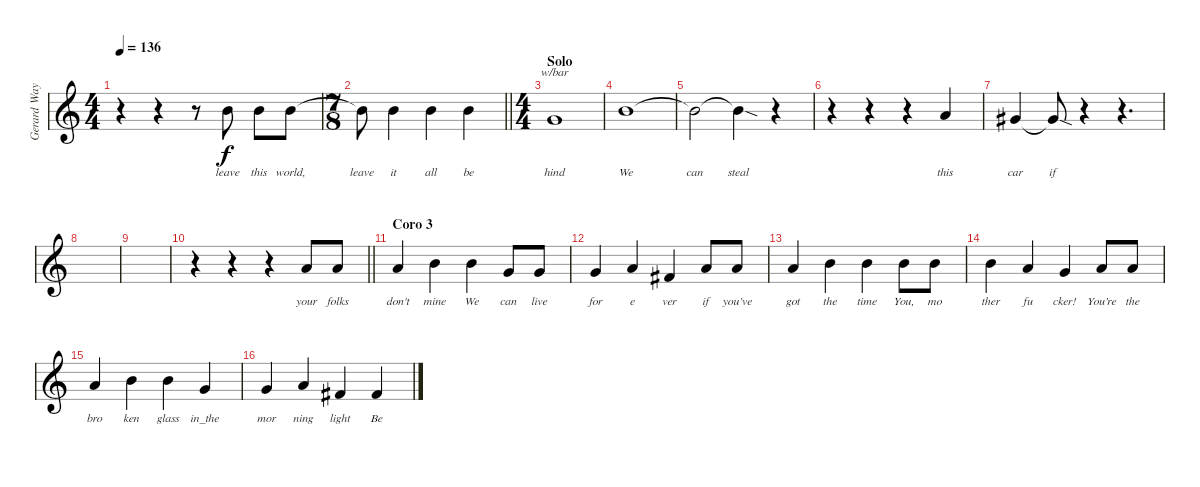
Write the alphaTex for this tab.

\track ("Gerard Way [Vocals]" "Gerard Way") {instrument clarinet}
\staff {score}
\tuning (E4 B3 G3 D3 A2 E2) {hide}
\ts (4 4)
\tempo 136
\clef g2
\ks c
r.4{dy f} r.4 r.8 7.1.8{lyrics (0 "leave") lyrics (1 "") lyrics (2 "") lyrics (3 "") lyrics (4 "") instrument englishhorn} 7.1.8{lyrics (0 "this") lyrics (1 "") lyrics (2 "") lyrics (3 "") lyrics (4 "")} 7.1.8{lyrics (0 "world,") lyrics (1 "") lyrics (2 "") lyrics (3 "") lyrics (4 "")} |
\ts (7 8)
\barLineRight lightlight
7.1{t}.8{lyrics (0 "leave") lyrics (1 "") lyrics (2 "") lyrics (3 "") lyrics (4 "")} 7.1.4{lyrics (0 "it") lyrics (1 "") lyrics (2 "") lyrics (3 "") lyrics (4 "")} 7.1.4{lyrics (0 "all") lyrics (1 "") lyrics (2 "") lyrics (3 "") lyrics (4 "")} 7.1.4{lyrics (0 "be") lyrics (1 "") lyrics (2 "") lyrics (3 "") lyrics (4 "")} |
\ts (4 4)
\section ("" "Solo")
7.1.1{tbe (custom default 0 -8 29 0 37 0 60 0) lyrics (0 "hind") lyrics (1 "") lyrics (2 "") lyrics (3 "") lyrics (4 "")} |
7.1{t}.1{lyrics (0 "We") lyrics (1 "") lyrics (2 "") lyrics (3 "") lyrics (4 "")} |
7.1{t}.2{lyrics (0 "can") lyrics (1 "") lyrics (2 "") lyrics (3 "") lyrics (4 "")} 7.1{sod t}.4{lyrics (0 "steal") lyrics (1 "") lyrics (2 "") lyrics (3 "") lyrics (4 "")} r.4 |
r.4 r.4 r.4 5.1.4{lyrics (0 "this") lyrics (1 "") lyrics (2 "") lyrics (3 "") lyrics (4 "")} |
4.1.4{lyrics (0 "car") lyrics (1 "") lyrics (2 "") lyrics (3 "") lyrics (4 "")} 4.1{sod t}.8{lyrics (0 "if") lyrics (1 "") lyrics (2 "") lyrics (3 "") lyrics (4 "")} r.4 r.4{d} |
|
|
\barLineRight lightlight
r.4 r.4 r.4 5.1.8{lyrics (0 "your") lyrics (1 "") lyrics (2 "") lyrics (3 "") lyrics (4 "") instrument clarinet} 5.1.8{lyrics (0 "folks") lyrics (1 "") lyrics (2 "") lyrics (3 "") lyrics (4 "")} |
\section ("" "Coro 3")
5.1.4{lyrics (0 "don't") lyrics (1 "") lyrics (2 "") lyrics (3 "") lyrics (4 "")} 7.1.4{lyrics (0 "mine") lyrics (1 "") lyrics (2 "") lyrics (3 "") lyrics (4 "")} 7.1.4{lyrics (0 "We") lyrics (1 "") lyrics (2 "") lyrics (3 "") lyrics (4 "")} 3.1.8{lyrics (0 "can") lyrics (1 "") lyrics (2 "") lyrics (3 "") lyrics (4 "")} 3.1.8{lyrics (0 "live") lyrics (1 "") lyrics (2 "") lyrics (3 "") lyrics (4 "")} |
3.1.4{lyrics (0 "for") lyrics (1 "") lyrics (2 "") lyrics (3 "") lyrics (4 "")} 5.1.4{lyrics (0 "e") lyrics (1 "") lyrics (2 "") lyrics (3 "") lyrics (4 "")} 2.1.4{lyrics (0 "ver") lyrics (1 "") lyrics (2 "") lyrics (3 "") lyrics (4 "")} 5.1.8{lyrics (0 "if") lyrics (1 "") lyrics (2 "") lyrics (3 "") lyrics (4 "")} 5.1.8{lyrics (0 "you’ve") lyrics (1 "") lyrics (2 "") lyrics (3 "") lyrics (4 "")} |
5.1.4{lyrics (0 "got") lyrics (1 "") lyrics (2 "") lyrics (3 "") lyrics (4 "")} 7.1.4{lyrics (0 "the") lyrics (1 "") lyrics (2 "") lyrics (3 "") lyrics (4 "")} 7.1.4{lyrics (0 "time") lyrics (1 "") lyrics (2 "") lyrics (3 "") lyrics (4 "")} 7.1.8{lyrics (0 "You,") lyrics (1 "") lyrics (2 "") lyrics (3 "") lyrics (4 "")} 7.1.8{lyrics (0 "mo") lyrics (1 "") lyrics (2 "") lyrics (3 "") lyrics (4 "")} |
7.1.4{lyrics (0 "ther") lyrics (1 "") lyrics (2 "") lyrics (3 "") lyrics (4 "")} 5.1.4{lyrics (0 "fu") lyrics (1 "") lyrics (2 "") lyrics (3 "") lyrics (4 "")} 3.1.4{lyrics (0 "cker!") lyrics (1 "") lyrics (2 "") lyrics (3 "") lyrics (4 "")} 5.1.8{lyrics (0 "You’re") lyrics (1 "") lyrics (2 "") lyrics (3 "") lyrics (4 "")} 5.1.8{lyrics (0 "the") lyrics (1 "") lyrics (2 "") lyrics (3 "") lyrics (4 "")} |
5.1.4{lyrics (0 "bro") lyrics (1 "") lyrics (2 "") lyrics (3 "") lyrics (4 "")} 7.1.4{lyrics (0 "ken") lyrics (1 "") lyrics (2 "") lyrics (3 "") lyrics (4 "")} 7.1.4{lyrics (0 "glass") lyrics (1 "") lyrics (2 "") lyrics (3 "") lyrics (4 "")} 3.1.4{lyrics (0 "in_the") lyrics (1 "") lyrics (2 "") lyrics (3 "") lyrics (4 "")} |
3.1.4{lyrics (0 "mor") lyrics (1 "") lyrics (2 "") lyrics (3 "") lyrics (4 "")} 5.1.4{lyrics (0 "ning") lyrics (1 "") lyrics (2 "") lyrics (3 "") lyrics (4 "")} 2.1.4{lyrics (0 "light") lyrics (1 "") lyrics (2 "") lyrics (3 "") lyrics (4 "")} 2.1.4{lyrics (0 "Be") lyrics (1 "") lyrics (2 "") lyrics (3 "") lyrics (4 "")}
